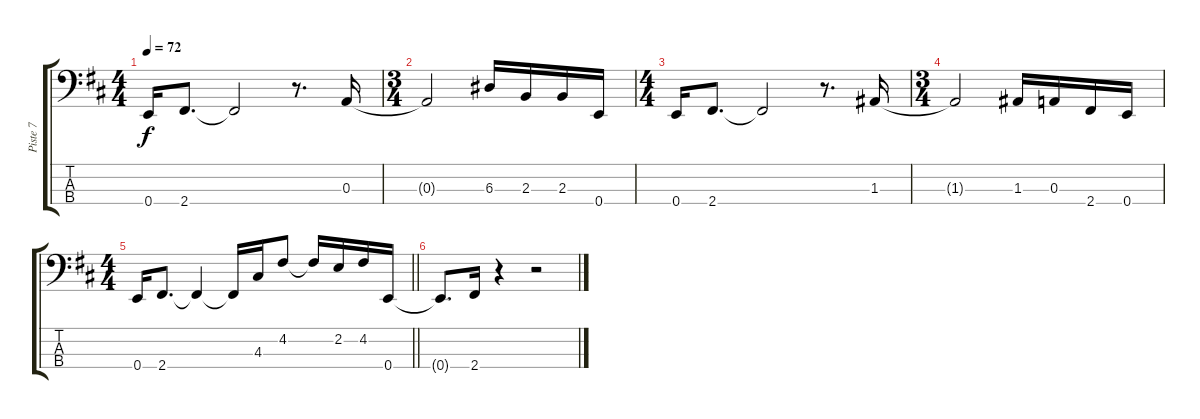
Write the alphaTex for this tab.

\track ("Piste 7" "Piste 7") {instrument fretlessbass}
\staff {score tabs}
\tuning (G2 D2 A1 E1) {hide}
\ts (4 4)
\tempo 72
\clef f4
\ks bminor
0.4.16{dy f} 2.4.8{d} 2.4{t}.2 r.8{d} 0.3.16 |
\ts (3 4)
0.3{t}.2 6.3.16 2.3.16 2.3.16 0.4.16 |
\ts (4 4)
0.4.16 2.4.8{d} 2.4{t}.2 r.8{d} 1.3.16 |
\ts (3 4)
1.3{t}.2 1.3.16 0.3.16 2.4.16 0.4.16 |
\ts (4 4)
\barLineRight lightlight
0.4.16 2.4.8{d} 2.4{t}.4 2.4{t}.16 4.3.16 4.2.8 4.2{t}.16 2.2.16 4.2.16 0.4.16 |
0.4{t}.8{d} 2.4.16 r.4 r.2
